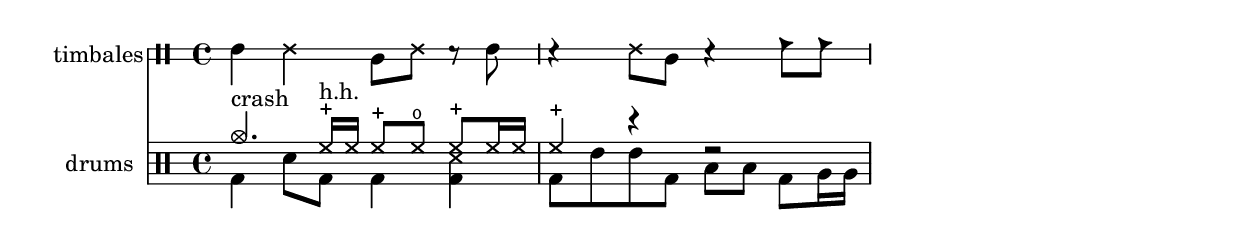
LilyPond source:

%% DO NOT EDIT this file manually; it is automatically
%% generated from LSR http://lsr.dsi.unimi.it
%% Make any changes in LSR itself, or in Documentation/snippets/new/ ,
%% and then run scripts/auxiliar/makelsr.py
%%
%% This file is in the public domain.
\version "2.13.51"

\header {
  lsrtags = "rhythms, percussion"

%% Translation of GIT committish: 59caa3adce63114ca7972d18f95d4aadc528ec3d
  texidoces = "
Mediante la utilización de las potentes herramientas preconfiguradas
como la función @code{\\drummode} y el contexto @code{DrumStaff}, la
introducción de partes para percusión es muy fácil: las percusiones se
sitúan en sus propias posiciones de pentagrama (con una clave
especial) y tienen las cabezas correspondientes al instrumento.  Es
posible añadir un símbolo adicional a la percusión o reducir el número
de líneas.

"
  doctitlees = "Escritura de partes de percusión"


%% Translation of GIT committish: 9a65042d49324f2e3dff18c4b0858def81232eea
  texidocfr = "
Grâce à la puissance des outils préconfigurés tels que la fonction
@code{\\drummode} et le contexte @code{DrumStaff}, la saisie de
parties pour percussions est extrêmement simplifiée : chaque composant
d'une batterie trouve sa place sur une portée dédiée (avec une clef
spécifique) et les têtes de note sont spécifiques à chaque élément.
Il est également possible d'affecter un symbole particulier à chaque
élément, tout comme de restreindre le nombre de lignes de la portée.

"

  doctitlefr = "Ajout de parties de batterie"


  texidoc = "
Using the powerful pre-configured tools such as the @code{\\drummode}
function and the @code{DrumStaff} context, inputting drum parts is
quite easy: drums are placed at their own staff positions (with a
special clef symbol) and have note heads according to the drum.
Attaching an extra symbol to the drum or restricting the number of
lines is possible.

"
  doctitle = "Adding drum parts"
} % begin verbatim

drh = \drummode { cymc4.^"crash" hhc16^"h.h." hh hhc8 hho hhc8 hh16 hh hhc4 r4 r2 }
drl = \drummode { bd4 sn8 bd bd4 << bd ss >>  bd8 tommh tommh bd toml toml bd tomfh16 tomfh }
timb = \drummode { timh4 ssh timl8 ssh r timh r4 ssh8 timl r4 cb8 cb }

\score {
  <<
    \new DrumStaff \with {
      drumStyleTable = #timbales-style
      \override StaffSymbol #'line-count = #2
      \override BarLine #'bar-extent = #'(-1 . 1)
    } <<
      \set Staff.instrumentName = #"timbales"
      \timb
    >>
    \new DrumStaff <<
      \set Staff.instrumentName = #"drums"
      \new DrumVoice { \stemUp \drh }
      \new DrumVoice { \stemDown \drl }
    >>
  >>
  \layout { }
  \midi {
    \context {
      \Score
      tempoWholesPerMinute = #(ly:make-moment 120 4)
    }
  }
}

